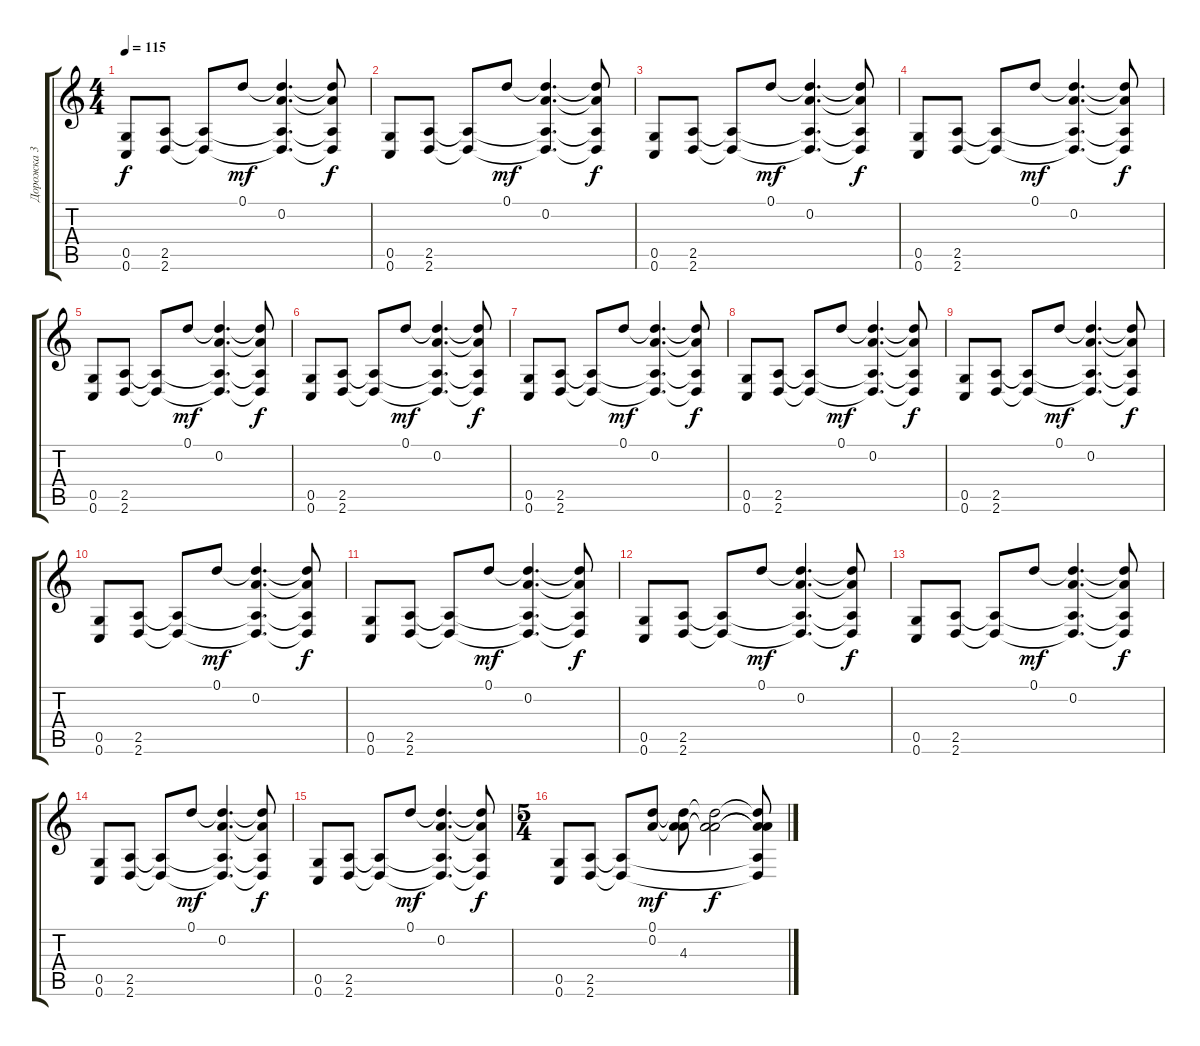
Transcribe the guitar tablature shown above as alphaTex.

\track ("Дорожка 3" "Дорожка 3") {instrument distortionguitar}
\staff {score tabs}
\tuning (D4 A3 F3 C3 G2 C2) {hide}
\ts (4 4)
\tempo 115
\clef g2
\ks c
(0.5 0.6).8{dy f} (2.5 2.6).8 (2.5{t} 2.6{t}).8 0.1.8{dy mf} (0.1{t} 0.2 2.5{t} 2.6{t}).4{d} (0.1{t} 0.2{t} 2.5{t} 2.6{t}).8{dy f} |
(0.5 0.6).8 (2.5 2.6).8 (2.5{t} 2.6{t}).8 0.1.8{dy mf} (0.1{t} 0.2 2.5{t} 2.6{t}).4{d} (0.1{t} 0.2{t} 2.5{t} 2.6{t}).8{dy f} |
(0.5 0.6).8 (2.5 2.6).8 (2.5{t} 2.6{t}).8 0.1.8{dy mf} (0.1{t} 0.2 2.5{t} 2.6{t}).4{d} (0.1{t} 0.2{t} 2.5{t} 2.6{t}).8{dy f} |
(0.5 0.6).8 (2.5 2.6).8 (2.5{t} 2.6{t}).8 0.1.8{dy mf} (0.1{t} 0.2 2.5{t} 2.6{t}).4{d} (0.1{t} 0.2{t} 2.5{t} 2.6{t}).8{dy f} |
(0.5 0.6).8 (2.5 2.6).8 (2.5{t} 2.6{t}).8 0.1.8{dy mf} (0.1{t} 0.2 2.5{t} 2.6{t}).4{d} (0.1{t} 0.2{t} 2.5{t} 2.6{t}).8{dy f} |
(0.5 0.6).8 (2.5 2.6).8 (2.5{t} 2.6{t}).8 0.1.8{dy mf} (0.1{t} 0.2 2.5{t} 2.6{t}).4{d} (0.1{t} 0.2{t} 2.5{t} 2.6{t}).8{dy f} |
(0.5 0.6).8 (2.5 2.6).8 (2.5{t} 2.6{t}).8 0.1.8{dy mf} (0.1{t} 0.2 2.5{t} 2.6{t}).4{d} (0.1{t} 0.2{t} 2.5{t} 2.6{t}).8{dy f} |
(0.5 0.6).8 (2.5 2.6).8 (2.5{t} 2.6{t}).8 0.1.8{dy mf} (0.1{t} 0.2 2.5{t} 2.6{t}).4{d} (0.1{t} 0.2{t} 2.5{t} 2.6{t}).8{dy f} |
(0.5 0.6).8 (2.5 2.6).8 (2.5{t} 2.6{t}).8 0.1.8{dy mf} (0.1{t} 0.2 2.5{t} 2.6{t}).4{d} (0.1{t} 0.2{t} 2.5{t} 2.6{t}).8{dy f} |
(0.5 0.6).8 (2.5 2.6).8 (2.5{t} 2.6{t}).8 0.1.8{dy mf} (0.1{t} 0.2 2.5{t} 2.6{t}).4{d} (0.1{t} 0.2{t} 2.5{t} 2.6{t}).8{dy f} |
(0.5 0.6).8 (2.5 2.6).8 (2.5{t} 2.6{t}).8 0.1.8{dy mf} (0.1{t} 0.2 2.5{t} 2.6{t}).4{d} (0.1{t} 0.2{t} 2.5{t} 2.6{t}).8{dy f} |
(0.5 0.6).8 (2.5 2.6).8 (2.5{t} 2.6{t}).8 0.1.8{dy mf} (0.1{t} 0.2 2.5{t} 2.6{t}).4{d} (0.1{t} 0.2{t} 2.5{t} 2.6{t}).8{dy f} |
(0.5 0.6).8 (2.5 2.6).8 (2.5{t} 2.6{t}).8 0.1.8{dy mf} (0.1{t} 0.2 2.5{t} 2.6{t}).4{d} (0.1{t} 0.2{t} 2.5{t} 2.6{t}).8{dy f} |
(0.5 0.6).8 (2.5 2.6).8 (2.5{t} 2.6{t}).8 0.1.8{dy mf} (0.1{t} 0.2 2.5{t} 2.6{t}).4{d} (0.1{t} 0.2{t} 2.5{t} 2.6{t}).8{dy f} |
(0.5 0.6).8 (2.5 2.6).8 (2.5{t} 2.6{t}).8 0.1.8{dy mf} (0.1{t} 0.2 2.5{t} 2.6{t}).4{d} (0.1{t} 0.2{t} 2.5{t} 2.6{t}).8{dy f} |
\ts (5 4)
(0.5 0.6).8 (2.5 2.6).8 (2.5{t} 2.6{t}).8 (0.1 0.2).8{dy mf} (0.1{t} 0.2{t} 4.3).8 (0.1{t} 0.2{t} 4.3{t}).2{dy f} (0.1{t} 0.2{t} 4.3{t} 2.5{t} 2.6{t}).8
